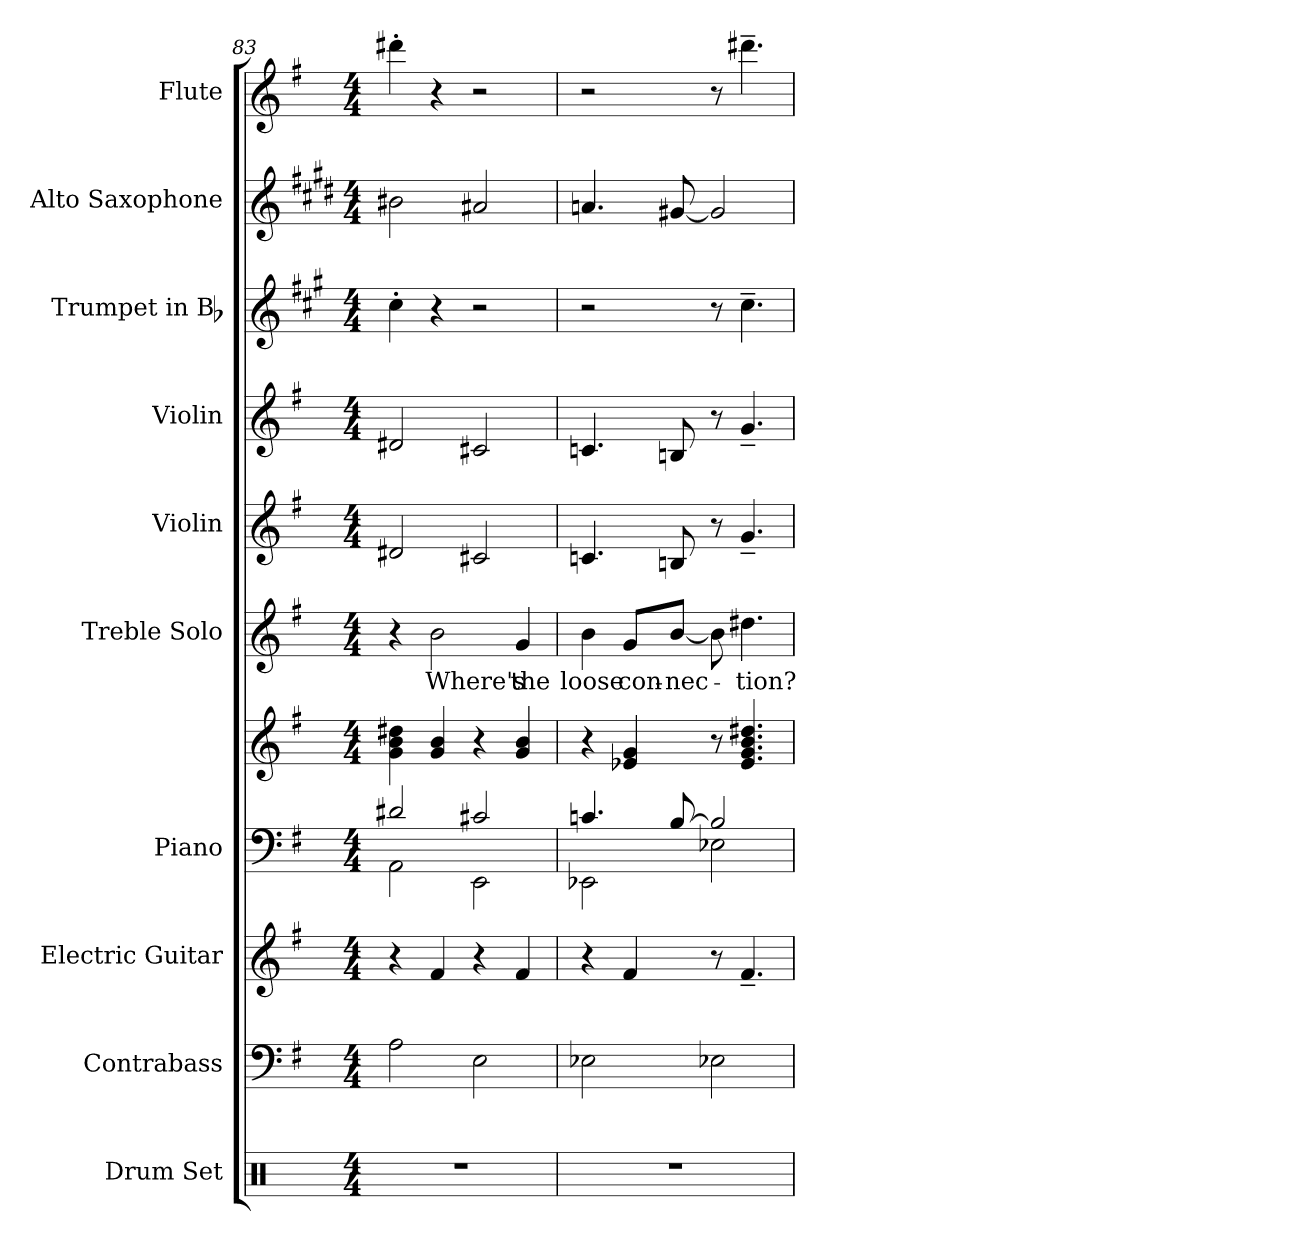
**kern	**kern	**kern	**kern	**kern	**kern	**text	**kern	**kern	**kern	**kern	**kern
*part10	*part9	*part8	*part7	*part7	*part6	*part6	*part5	*part4	*part3	*part2	*part1
*staff11	*staff10	*staff9	*staff8	*staff7	*staff6	*staff6	*staff5	*staff4	*staff3	*staff2	*staff1
*I"Drum Set	*I"Contrabass	*I"Electric Guitar	*I"Piano	*	*I"Treble Solo	*	*I"Violin	*I"Violin	*I"Trumpet in Bb	*I"Alto Saxophone	*I"Flute
*I'Dr.	*I'Cb.	*I'E. Gtr.	*I'Pno.	*	*I'Tr. Solo	*	*I'Vln.	*I'Vln.	*I'Tpt.	*I'Alto Sax.	*I'Fl.
*clefX	*clefF4	*clefG2	*clefF4	*clefG2	*clefG2	*	*clefG2	*clefG2	*clefG2	*clefG2	*clefG2
*	*ITrd7c12	*ITrd7c12	*	*	*	*	*	*	*ITrd1c2	*ITrd5c9	*
*k[]	*k[f#]	*k[f#]	*k[f#]	*k[f#]	*k[f#]	*	*k[f#]	*k[f#]	*k[f#]	*k[f#]	*k[f#]
*C:	*G:	*G:	*G:	*G:	*G:	*	*G:	*G:	*G:	*G:	*G:
*M4/4	*M4/4	*M4/4	*M4/4	*M4/4	*M4/4	*	*M4/4	*M4/4	*M4/4	*M4/4	*M4/4
=83	=83	=83	=83	=83	=83	=83	=83	=83	=83	=83	=83
*	*	*	*^	*	*	*	*	*	*	*	*
1r	2AAi\	4r	2d#Xi/	2AAi\	4gi\ 4bi 4dd#Xi	4r	.	2d#Xi/	2d#Xi/	4b'i\	2d#Xi\	4ddd#X'i\
!	!	!	!	!	!	!	!LO:LY:b:color=#000000	!	!	!	!	!
.	.	4F#i/	.	.	4gi/ 4bi	2bi\	Where's	.	.	4r	.	4r
.	2EEi\	4r	2c#Xi/	2EEi\	4r	.	.	2c#Xi/	2c#Xi/	2r	2c#Xi/	2r
!	!	!	!	!	!	!	!LO:LY:b:color=#000000	!	!	!	!	!
.	.	4F#i/	.	.	4gi/ 4bi	4gi/	the	.	.	.	.	.
=84	=84	=84	=84	=84	=84	=84	=84	=84	=84	=84	=84	=84
!	!	!	!	!	!	!	!LO:LY:b:color=#000000	!	!	!	!	!
1r	2EE-Xi\	4r	4.cni/	2EE-Xi\	4r	4bi\	loose	4.cni/	4.cni/	2r	4.cni/	2r
!	!	!	!	!	!	!	!LO:LY:b:color=#000000	!	!	!	!	!
.	.	4F#i/	.	.	4e-Xi/ 4gi	8gi/L	con-	.	.	.	.	.
!	!	!	!	!	!	!	!LO:LY:b:color=#000000	!	!	!	!	!
.	.	.	[>8Bi/	.	.	[<8bi/J	-nec-	8Bni/	8Bni/	.	[<8Bni/	.
.	2EE-Xi\	8r	2Bi/]	2E-Xi\	8r	8bi\]	.	8r	8r	8r	2Bi/]	8r
!	!	!	!	!	!	!	!LO:LY:b:color=#000000	!	!	!	!	!
.	.	4.F#~i/	.	.	4.e-i/ 4.gi 4.bi 4.dd#Xi	4.dd#Xi\	-tion?	4.g~i/	4.g~i/	4.b~i\	.	4.ddd#X~i\
*	*	*	*v	*v	*	*	*	*	*	*	*	*
=	=	=	=	=	=	=	=	=	=	=	=
*-	*-	*-	*-	*-	*-	*-	*-	*-	*-	*-	*-
